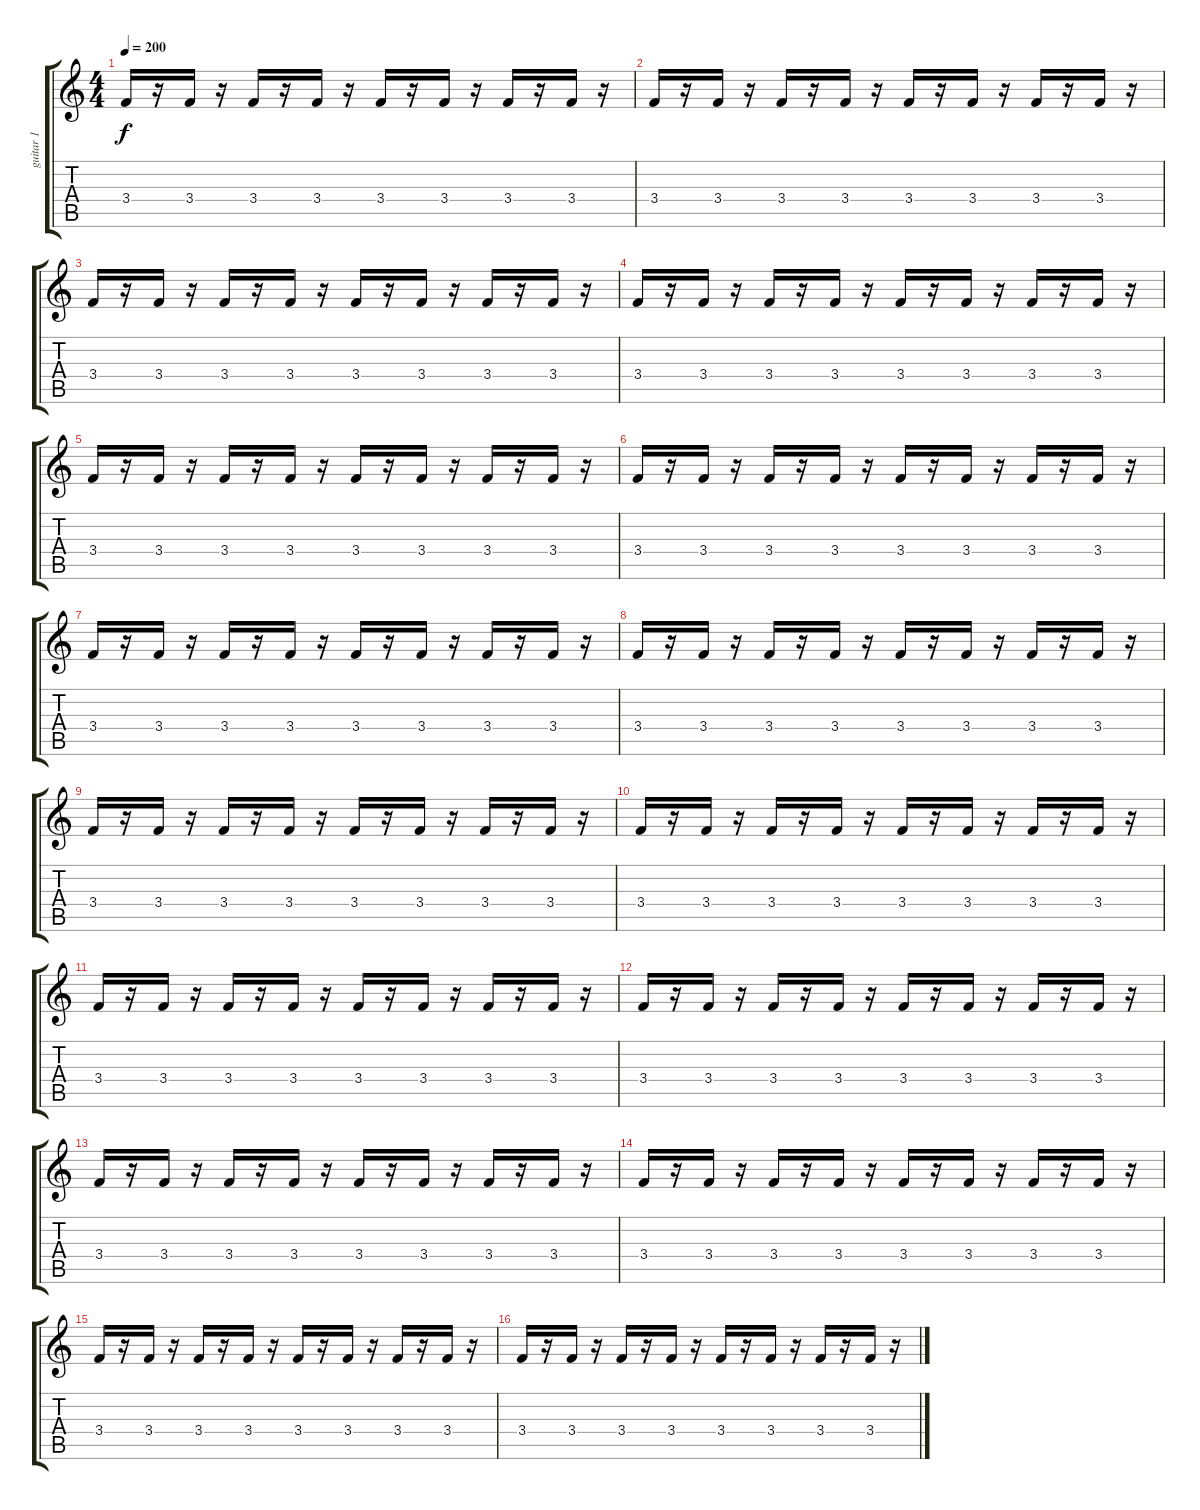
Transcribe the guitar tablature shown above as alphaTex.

\track ("guitar 1" "guitar 1") {instrument electricguitarmuted}
\staff {score tabs}
\tuning (E4 B3 G3 D3 A2 E2) {hide}
\ts (4 4)
\tempo 200
\clef g2
\ks c
3.4.16{dy f} r.16 3.4.16 r.16 3.4.16 r.16 3.4.16 r.16 3.4.16 r.16 3.4.16 r.16 3.4.16 r.16 3.4.16 r.16 |
3.4.16 r.16 3.4.16 r.16 3.4.16 r.16 3.4.16 r.16 3.4.16 r.16 3.4.16 r.16 3.4.16 r.16 3.4.16 r.16 |
3.4.16 r.16 3.4.16 r.16 3.4.16 r.16 3.4.16 r.16 3.4.16 r.16 3.4.16 r.16 3.4.16 r.16 3.4.16 r.16 |
3.4.16 r.16 3.4.16 r.16 3.4.16 r.16 3.4.16 r.16 3.4.16 r.16 3.4.16 r.16 3.4.16 r.16 3.4.16 r.16 |
3.4.16 r.16 3.4.16 r.16 3.4.16 r.16 3.4.16 r.16 3.4.16 r.16 3.4.16 r.16 3.4.16 r.16 3.4.16 r.16 |
3.4.16 r.16 3.4.16 r.16 3.4.16 r.16 3.4.16 r.16 3.4.16 r.16 3.4.16 r.16 3.4.16 r.16 3.4.16 r.16 |
3.4.16 r.16 3.4.16 r.16 3.4.16 r.16 3.4.16 r.16 3.4.16 r.16 3.4.16 r.16 3.4.16 r.16 3.4.16 r.16 |
3.4.16 r.16 3.4.16 r.16 3.4.16 r.16 3.4.16 r.16 3.4.16 r.16 3.4.16 r.16 3.4.16 r.16 3.4.16 r.16 |
3.4.16 r.16 3.4.16 r.16 3.4.16 r.16 3.4.16 r.16 3.4.16 r.16 3.4.16 r.16 3.4.16 r.16 3.4.16 r.16 |
3.4.16 r.16 3.4.16 r.16 3.4.16 r.16 3.4.16 r.16 3.4.16 r.16 3.4.16 r.16 3.4.16 r.16 3.4.16 r.16 |
3.4.16 r.16 3.4.16 r.16 3.4.16 r.16 3.4.16 r.16 3.4.16 r.16 3.4.16 r.16 3.4.16 r.16 3.4.16 r.16 |
3.4.16 r.16 3.4.16 r.16 3.4.16 r.16 3.4.16 r.16 3.4.16 r.16 3.4.16 r.16 3.4.16 r.16 3.4.16 r.16 |
3.4.16 r.16 3.4.16 r.16 3.4.16 r.16 3.4.16 r.16 3.4.16 r.16 3.4.16 r.16 3.4.16 r.16 3.4.16 r.16 |
3.4.16 r.16 3.4.16 r.16 3.4.16 r.16 3.4.16 r.16 3.4.16 r.16 3.4.16 r.16 3.4.16 r.16 3.4.16 r.16 |
3.4.16 r.16 3.4.16 r.16 3.4.16 r.16 3.4.16 r.16 3.4.16 r.16 3.4.16 r.16 3.4.16 r.16 3.4.16 r.16 |
3.4.16 r.16 3.4.16 r.16 3.4.16 r.16 3.4.16 r.16 3.4.16 r.16 3.4.16 r.16 3.4.16 r.16 3.4.16 r.16
